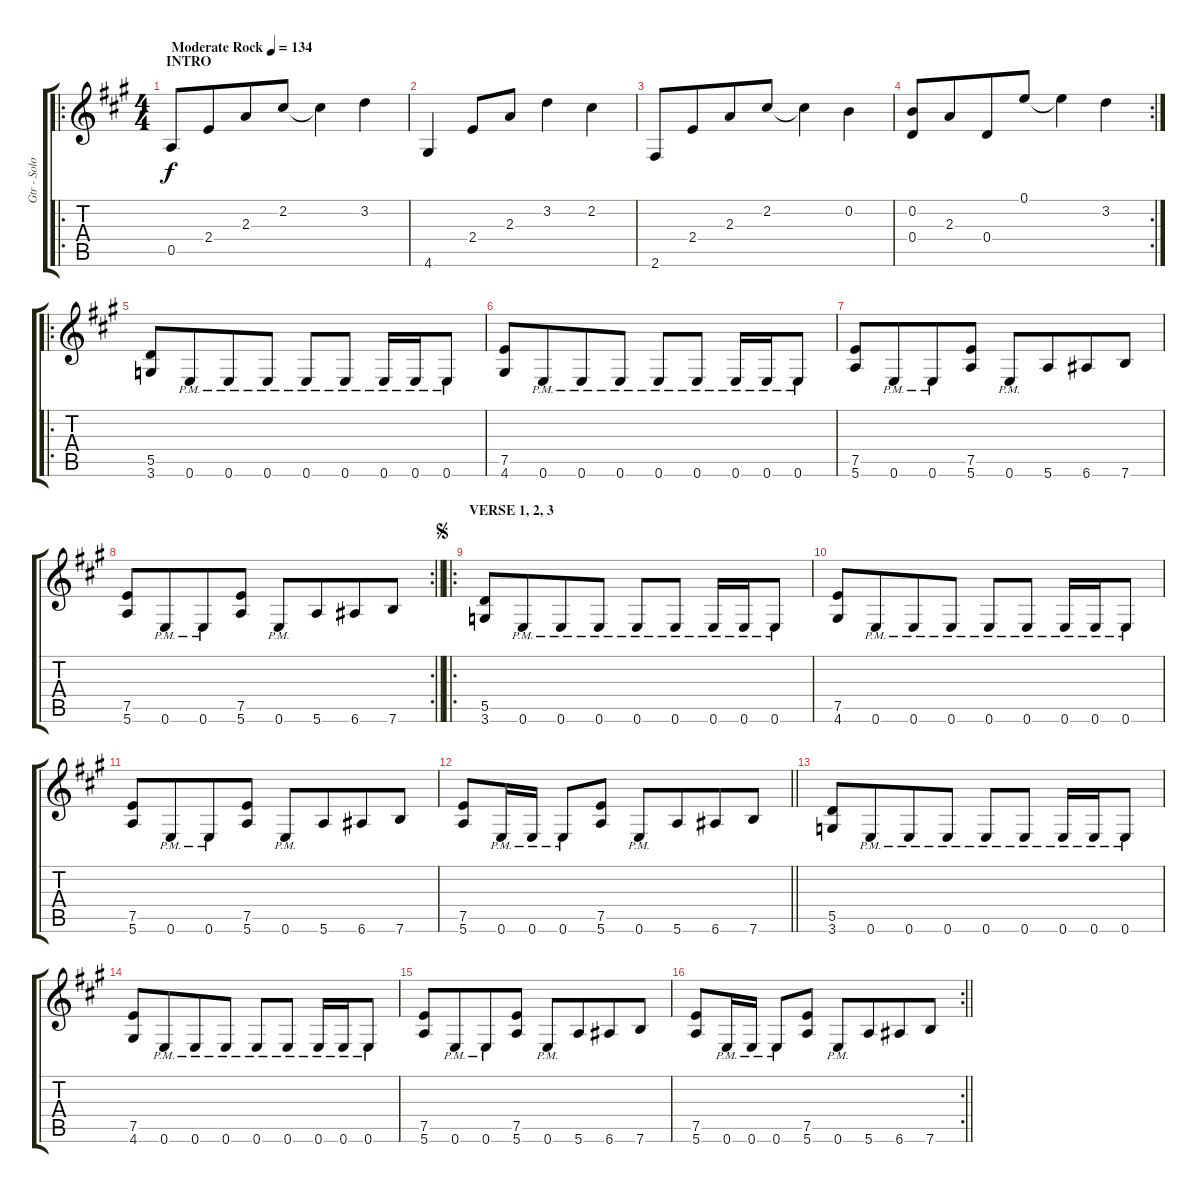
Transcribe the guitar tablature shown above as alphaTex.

\track ("Gtr - Solo" "Gtr - Solo") {instrument overdrivenguitar}
\staff {score tabs}
\tuning (E4 B3 G3 D3 A2 E2) {hide}
\ro
\ts (4 4)
\section ("" "INTRO")
\tempo (134 "Moderate Rock")
\clef g2
\ks a
0.5.8{dy f instrument electricguitarclean} 2.4.8{beam merge} 2.3.8 2.2.8 2.2{t}.4 3.2.4 |
4.6.4 2.4.8 2.3.8 3.2.4 2.2.4 |
2.6.8 2.4.8{beam merge} 2.3.8 2.2.8 2.2{t}.4 0.2.4 |
\rc 2
(0.2 0.4).8 2.3.8{beam merge} 0.4.8 0.1.8 0.1{t}.4 3.2.4 |
\ro
(5.5 3.6).8{instrument overdrivenguitar} 0.6{pm}.8{beam merge} 0.6{pm}.8 0.6{pm}.8 0.6{pm}.8 0.6{pm}.8 0.6{pm}.16 0.6{pm}.16 0.6{pm}.8 |
(7.5 4.6).8 0.6{pm}.8{beam merge} 0.6{pm}.8 0.6{pm}.8 0.6{pm}.8 0.6{pm}.8 0.6{pm}.16 0.6{pm}.16 0.6{pm}.8 |
(7.5 5.6).8 0.6{pm}.8{beam merge} 0.6{pm}.8 (7.5 5.6).8 0.6{pm}.8 5.6.8{beam merge} 6.6.8 7.6.8 |
\rc 2
\barLineRight lightlight
(7.5 5.6).8 0.6{pm}.8{beam merge} 0.6{pm}.8 (7.5 5.6).8 0.6{pm}.8 5.6.8{beam merge} 6.6.8 7.6.8 |
\ro
\section ("" "VERSE 1, 2, 3")
\jump segno
(5.5 3.6).8{instrument overdrivenguitar} 0.6{pm}.8{beam merge} 0.6{pm}.8 0.6{pm}.8 0.6{pm}.8 0.6{pm}.8 0.6{pm}.16 0.6{pm}.16 0.6{pm}.8 |
(7.5 4.6).8 0.6{pm}.8{beam merge} 0.6{pm}.8 0.6{pm}.8 0.6{pm}.8 0.6{pm}.8 0.6{pm}.16 0.6{pm}.16 0.6{pm}.8 |
(7.5 5.6).8 0.6{pm}.8{beam merge} 0.6{pm}.8 (7.5 5.6).8 0.6{pm}.8 5.6.8{beam merge} 6.6.8 7.6.8 |
\barLineRight lightlight
(7.5 5.6).8 0.6{pm}.16 0.6{pm}.16{beam split} 0.6{pm}.8 (7.5 5.6).8 0.6{pm}.8 5.6.8{beam merge} 6.6.8 7.6.8 |
(5.5 3.6).8 0.6{pm}.8{beam merge} 0.6{pm}.8 0.6{pm}.8 0.6{pm}.8 0.6{pm}.8 0.6{pm}.16 0.6{pm}.16 0.6{pm}.8 |
(7.5 4.6).8 0.6{pm}.8{beam merge} 0.6{pm}.8 0.6{pm}.8 0.6{pm}.8 0.6{pm}.8 0.6{pm}.16 0.6{pm}.16 0.6{pm}.8 |
(7.5 5.6).8 0.6{pm}.8{beam merge} 0.6{pm}.8 (7.5 5.6).8 0.6{pm}.8 5.6.8{beam merge} 6.6.8 7.6.8 |
\rc 2
\barLineRight lightlight
(7.5 5.6).8 0.6{pm}.16 0.6{pm}.16{beam split} 0.6{pm}.8 (7.5 5.6).8 0.6{pm}.8 5.6.8{beam merge} 6.6.8 7.6.8
